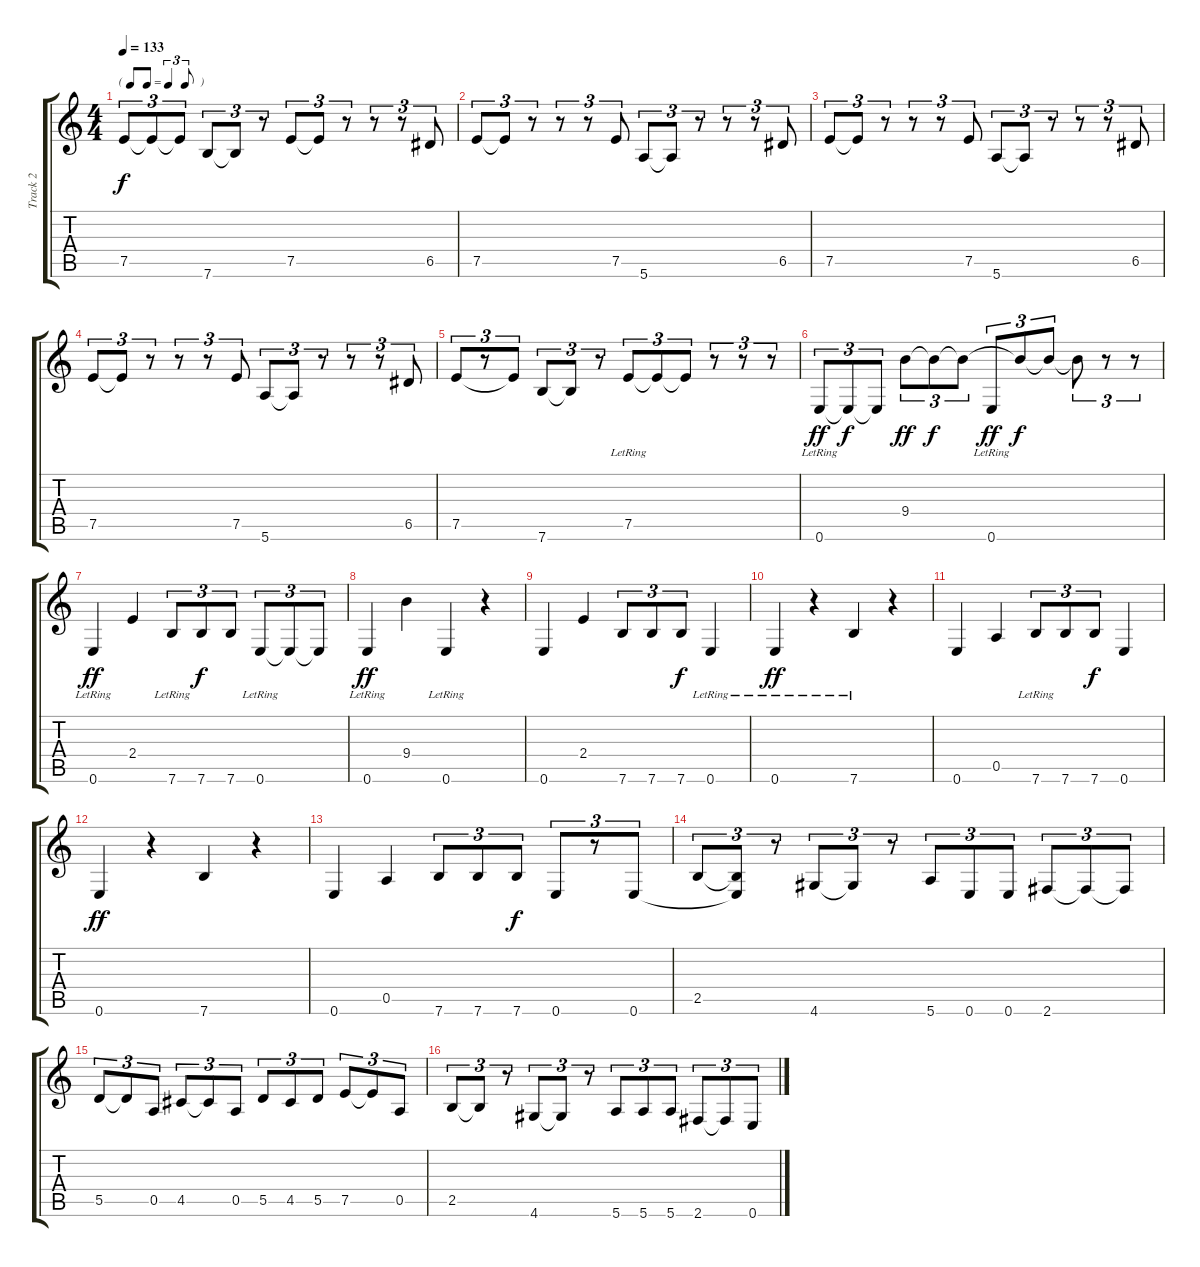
\track ("Track 2" "Track 2") {instrument synthbass2}
\staff {score tabs}
\tuning (E4 B3 G3 D3 A2 E2) {hide}
\ts (4 4)
\tf triplet8th
\tempo 133
\clef g2
\ks c
7.5.8{tu (3 2) dy f} 7.5{t}.8{tu (3 2)} 7.5{t}.8{tu (3 2)} 7.6.8{tu (3 2)} 7.6{t}.8{tu (3 2)} r.8{tu (3 2)} 7.5.8{tu (3 2)} 7.5{t}.8{tu (3 2)} r.8{tu (3 2)} r.8{tu (3 2)} r.8{tu (3 2)} 6.5.8{tu (3 2)} |
7.5.8{tu (3 2)} 7.5{t}.8{tu (3 2)} r.8{tu (3 2)} r.8{tu (3 2)} r.8{tu (3 2)} 7.5.8{tu (3 2)} 5.6.8{tu (3 2)} 5.6{t}.8{tu (3 2)} r.8{tu (3 2)} r.8{tu (3 2)} r.8{tu (3 2)} 6.5.8{tu (3 2)} |
7.5.8{tu (3 2)} 7.5{t}.8{tu (3 2)} r.8{tu (3 2)} r.8{tu (3 2)} r.8{tu (3 2)} 7.5.8{tu (3 2)} 5.6.8{tu (3 2)} 5.6{t}.8{tu (3 2)} r.8{tu (3 2)} r.8{tu (3 2)} r.8{tu (3 2)} 6.5.8{tu (3 2)} |
7.5.8{tu (3 2)} 7.5{t}.8{tu (3 2)} r.8{tu (3 2)} r.8{tu (3 2)} r.8{tu (3 2)} 7.5.8{tu (3 2)} 5.6.8{tu (3 2)} 5.6{t}.8{tu (3 2)} r.8{tu (3 2)} r.8{tu (3 2)} r.8{tu (3 2)} 6.5.8{tu (3 2)} |
7.5.8{tu (3 2)} r.8{tu (3 2)} 7.5{t}.8{tu (3 2)} 7.6.8{tu (3 2)} 7.6{t}.8{tu (3 2)} r.8{tu (3 2)} 7.5{lr}.8{tu (3 2)} 7.5{t}.8{tu (3 2)} 7.5{t}.8{tu (3 2)} r.8{tu (3 2)} r.8{tu (3 2)} r.8{tu (3 2)} |
0.6{lr}.8{tu (3 2) dy ff} 0.6{t}.8{tu (3 2) dy f} 0.6{t}.8{tu (3 2)} 9.4.8{tu (3 2) dy ff} 9.4{t}.8{tu (3 2) dy f} 9.4{t}.8{tu (3 2)} 0.6{lr}.8{tu (3 2) dy ff} 9.4{t}.8{tu (3 2) dy f} 9.4{t}.8{tu (3 2)} 9.4{t}.8{tu (3 2)} r.8{tu (3 2)} r.8{tu (3 2)} |
0.6{lr}.4{dy ff} 2.4.4 7.6{lr}.8{tu (3 2)} 7.6.8{tu (3 2) dy f} 7.6.8{tu (3 2)} 0.6{lr}.8{tu (3 2)} 0.6{t}.8{tu (3 2)} 0.6{t}.8{tu (3 2)} |
0.6{lr}.4{dy ff} 9.4.4 0.6{lr}.4 r.4 |
0.6.4 2.4.4 7.6.8{tu (3 2)} 7.6.8{tu (3 2)} 7.6.8{tu (3 2) dy f} 0.6{lr}.4 |
0.6{lr}.4{dy ff} r.4 7.6{lr}.4 r.4 |
0.6.4 0.5.4 7.6{lr}.8{tu (3 2)} 7.6.8{tu (3 2)} 7.6.8{tu (3 2) dy f} 0.6.4 |
0.6.4{dy ff} r.4 7.6.4 r.4 |
0.6.4 0.5.4 7.6.8{tu (3 2)} 7.6.8{tu (3 2)} 7.6.8{tu (3 2) dy f} 0.6.8{tu (3 2)} r.8{tu (3 2)} 0.6.8{tu (3 2)} |
2.5.8{tu (3 2)} (2.5{t} 0.6{t}).8{tu (3 2)} r.8{tu (3 2)} 4.6.8{tu (3 2)} 4.6{t}.8{tu (3 2)} r.8{tu (3 2)} 5.6.8{tu (3 2)} 0.6.8{tu (3 2)} 0.6.8{tu (3 2)} 2.6.8{tu (3 2)} 2.6{t}.8{tu (3 2)} 2.6{t}.8{tu (3 2)} |
5.5.8{tu (3 2)} 5.5{t}.8{tu (3 2)} 0.5.8{tu (3 2)} 4.5.8{tu (3 2)} 4.5{t}.8{tu (3 2)} 0.5.8{tu (3 2)} 5.5.8{tu (3 2)} 4.5.8{tu (3 2)} 5.5.8{tu (3 2)} 7.5.8{tu (3 2)} 7.5{t}.8{tu (3 2)} 0.5.8{tu (3 2)} |
2.5.8{tu (3 2)} 2.5{t}.8{tu (3 2)} r.8{tu (3 2)} 4.6.8{tu (3 2)} 4.6{t}.8{tu (3 2)} r.8{tu (3 2)} 5.6.8{tu (3 2)} 5.6.8{tu (3 2)} 5.6.8{tu (3 2)} 2.6.8{tu (3 2)} 2.6{t}.8{tu (3 2)} 0.6.8{tu (3 2)}
